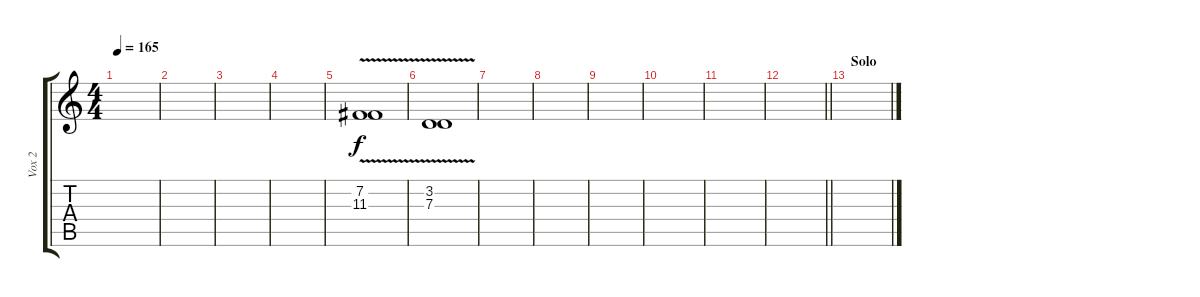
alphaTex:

\track ("Vox 2" "Vox 2") {instrument altosax}
\staff {score tabs}
\tuning (E4 B3 G3 D3 A2 E2) {hide}
\ts (4 4)
\tempo 165
\clef g2
\ks c
|
|
|
|
(7.2{v} 11.3).1 |
(3.2{v} 7.3).1 |
|
|
|
|
|
\barLineRight lightlight
|
\section ("" "Solo")
